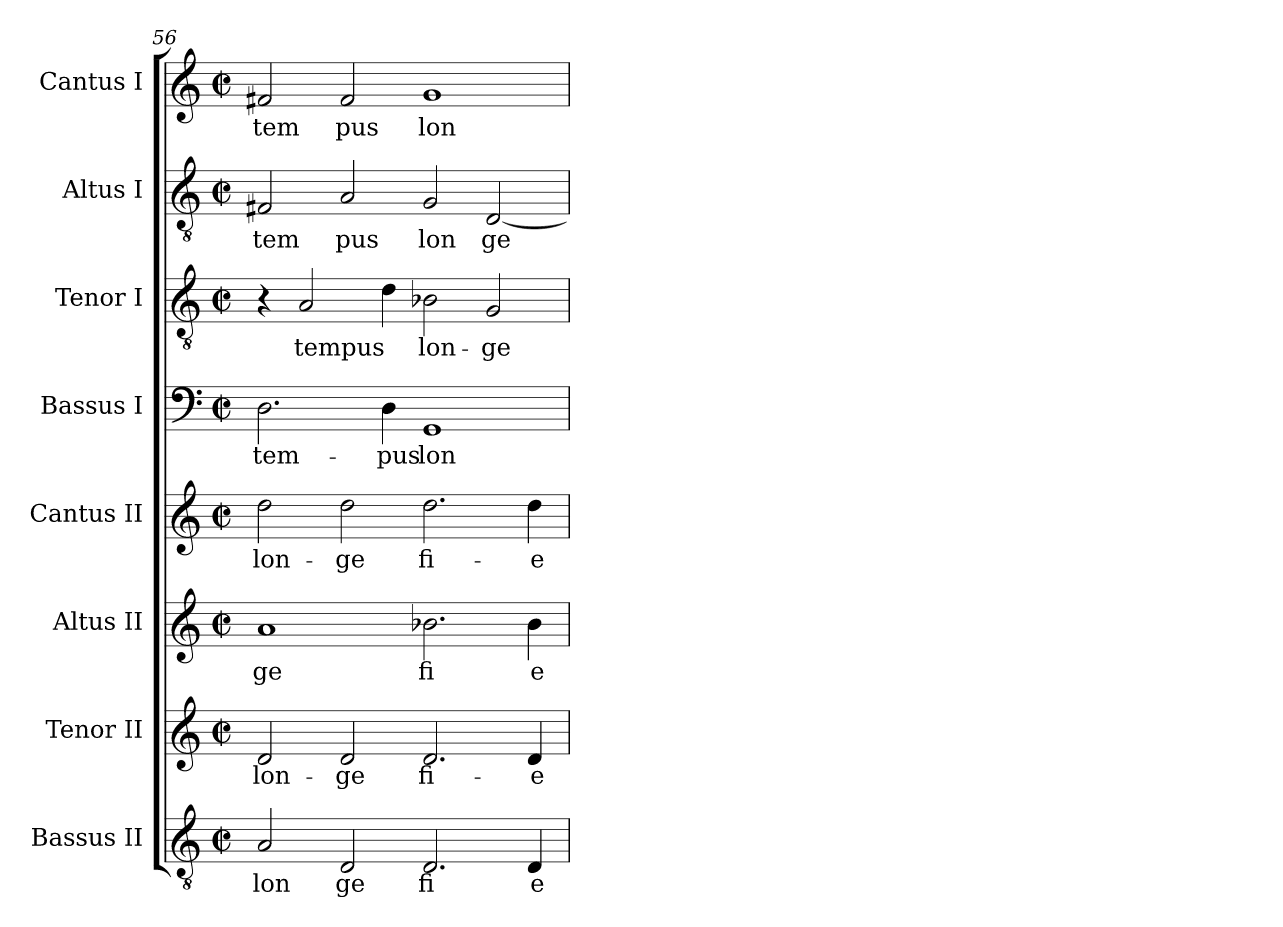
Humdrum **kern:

**kern	**text	**kern	**text	**kern	**text	**kern	**text	**kern	**text	**kern	**text	**kern	**text	**kern	**text
*part8	*part8	*part7	*part7	*part6	*part6	*part5	*part5	*part4	*part4	*part3	*part3	*part2	*part2	*part1	*part1
*staff8	*staff8	*staff7	*staff7	*staff6	*staff6	*staff5	*staff5	*staff4	*staff4	*staff3	*staff3	*staff2	*staff2	*staff1	*staff1
*I"Bassus II	*	*I"Tenor II	*	*I"Altus II	*	*I"Cantus II	*	*I"Bassus I	*	*I"Tenor I	*	*I"Altus I	*	*I"Cantus I	*
*clefGv2	*	*clefG2	*	*clefG2	*	*clefG2	*	*clefF4	*	*clefGv2	*	*clefGv2	*	*clefG2	*
*	*	*	*	*	*	*k[]	*	*	*	*	*	*	*	*	*
*	*	*	*	*	*	*C:	*	*	*	*	*	*	*	*	*
*M2/2	*	*M2/2	*	*M2/2	*	*M2/2	*	*M2/2	*	*M2/2	*	*M2/2	*	*M2/2	*
*met(c|)	*	*met(c|)	*	*met(c|)	*	*met(c|)	*	*met(c|)	*	*met(c|)	*	*met(c|)	*	*met(c|)	*
=56	=56	=56	=56	=56	=56	=56	=56	=56	=56	=56	=56	=56	=56	=56	=56
!	!LO:LY:b:cj	!	!LO:LY:b:cj	!	!LO:LY:b:cj	!	!LO:LY:b:cj	!	!LO:LY:b:cj	!	!	!	!LO:LY:b:cj	!	!LO:LY:b:cj
2A/	lon	2d/	lon-	1a	ge	2dd\	lon-	2.D\	tem-	4r	.	2F#X/	tem	2f#X/	tem
!	!	!	!	!	!	!	!	!	!	!	!LO:LY:b:cj	!	!	!	!
.	.	.	.	.	.	.	.	.	.	2A/	tempus	.	.	.	.
!	!LO:LY:b:cj	!	!LO:LY:b:cj	!	!	!	!LO:LY:b:cj	!	!	!	!	!	!LO:LY:b:cj	!	!LO:LY:b:cj
2D/	ge	2d/	-ge	.	.	2dd\	-ge	.	.	.	.	2A/	pus	2f#/	pus
!	!	!	!	!	!	!	!	!	!LO:LY:b:cj	!	!	!	!	!	!
.	.	.	.	.	.	.	.	4D\	-pus	4d\	.	.	.	.	.
!	!LO:LY:b:cj	!	!LO:LY:b:cj	!	!LO:LY:b:cj	!	!LO:LY:b:cj	!	!LO:LY:b:cj	!	!LO:LY:b:cj	!	!LO:LY:b:cj	!	!LO:LY:b:cj
2.D/	fi	2.d/	fi-	2.b-X\	fi	2.dd\	fi-	1GG	lon-	2B-X\	lon-	2G/	lon	1g	lon
!	!	!	!	!	!	!	!	!	!	!	!LO:LY:b:cj	!	!LO:LY:b:cj	!	!
.	.	.	.	.	.	.	.	.	.	2G/	-ge	[>2D/	ge	.	.
!	!LO:LY:b:cj	!	!LO:LY:b:cj	!	!LO:LY:b:cj	!	!LO:LY:b:cj	!	!	!	!	!	!	!	!
4D/	e	4d/	-e-	4b-\	e	4dd\	-e-	.	.	.	.	.	.	.	.
=	=	=	=	=	=	=	=	=	=	=	=	=	=	=	=
*-	*-	*-	*-	*-	*-	*-	*-	*-	*-	*-	*-	*-	*-	*-	*-
